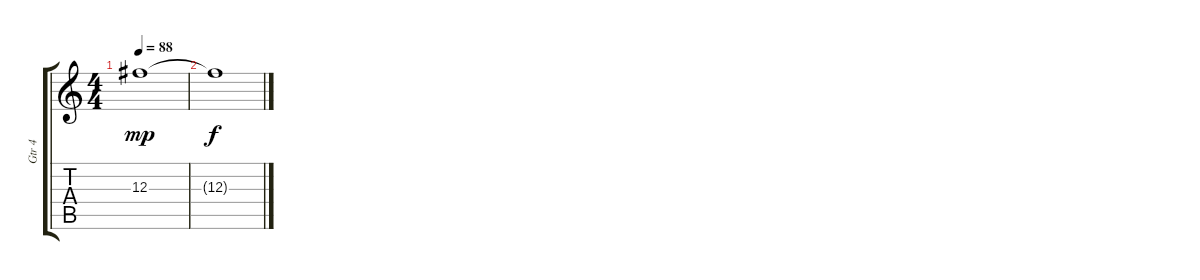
\track ("Gtr 4" "Gtr 4") {instrument distortionguitar}
\staff {score tabs}
\tuning (Eb4 Bb3 Gb3 Db3 Ab2 Eb2) {hide}
\ts (4 4)
\tempo 88
\clef g2
\ks c
12.3.1{dy mp} |
12.3{t}.1{dy f}
